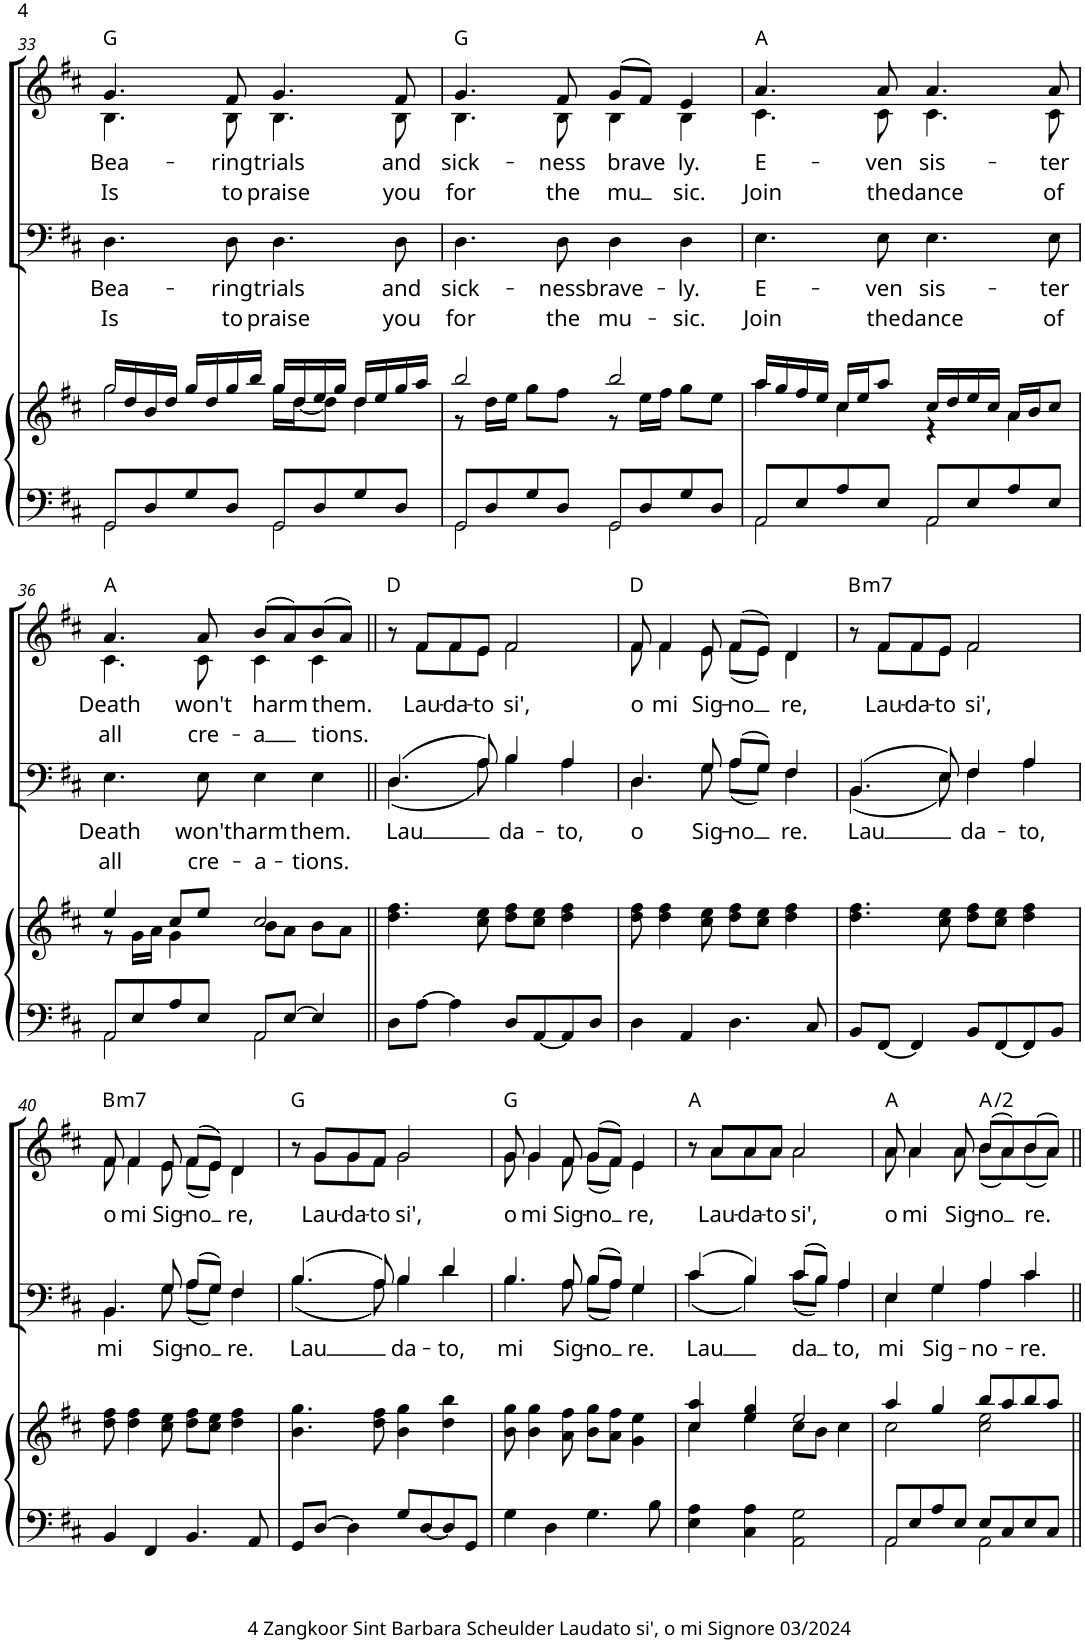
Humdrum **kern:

**kern	**kern	**kern	**text	**text	**kern	**text	**text	**harte
*part3	*part3	*part2	*part2	*part2	*part1	*part1	*part1	*part1
*staff4	*staff3	*staff2	*staff2	*staff2	*staff1	*staff1	*staff1	*
*I"Piano	*	*I"Tenor	*	*	*I"Soprano	*	*	*
*I'Pno	*	*I'T	*	*	*I'S	*	*	*
!!LO:PB:g=z
*clefF4	*clefG2	*clefF4	*	*	*clefG2	*	*	*
*k[f#c#]	*k[f#c#]	*k[f#c#]	*	*	*k[f#c#]	*	*	*
*M4/4	*M4/4	*M4/4	*	*	*M4/4	*	*	*
*met(c)	*met(c)	*met(c)	*	*	*met(c)	*	*	*
=33	=33	=33	=33	=33	=33	=33	=33	=33
*^	*^	*	*	*	*	*	*	*
!	!	!	!	!	!LO:LY:b	!LO:LY:b	!	!LO:LY:b	!LO:LY:b	!
*	*	*	*	*^	*	*	*^	*	*	*
8GG/L	2GG\	16gg/LL	2gg\	4.D\	1ryy	Bea-	Is	4.g/	4.B\	Bea-	Is	G:maj
.	.	16dd/	.	.	.	.	.	.	.	.	.	.
8D/	.	16b/	.	.	.	.	.	.	.	.	.	.
.	.	16dd/JJ	.	.	.	.	.	.	.	.	.	.
8G/	.	16gg/LL	.	.	.	.	.	.	.	.	.	.
.	.	16dd/	.	.	.	.	.	.	.	.	.	.
!	!	!	!	!	!	!LO:LY:b	!LO:LY:b	!	!	!LO:LY:b	!LO:LY:b	!
8D/J	.	16gg/	.	8D\	.	-ring	to	8f#/	8B\	-ring	to	.
.	.	16bb/JJ	.	.	.	.	.	.	.	.	.	.
!	!	!	!	!	!	!LO:LY:b	!LO:LY:b	!	!	!LO:LY:b	!LO:LY:b	!
8GG/L	2GG\	16gg/LL	16gg\LL	4.D\	.	trials	praise	4.g/	4.B\	trials	praise	.
.	.	16dd/	[16dd\J	.	.	.	.	.	.	.	.	.
8D/	.	16ee/	8dd\J]	.	.	.	.	.	.	.	.	.
.	.	16gg/JJ	.	.	.	.	.	.	.	.	.	.
8G/	.	16dd/LL	4dd\	.	.	.	.	.	.	.	.	.
.	.	16ee/	.	.	.	.	.	.	.	.	.	.
!	!	!	!	!	!	!LO:LY:b	!LO:LY:b	!	!	!LO:LY:b	!LO:LY:b	!
8D/J	.	16gg/	.	8D\	.	and	you	8f#/	8B\	and	you	.
.	.	16aa/JJ	.	.	.	.	.	.	.	.	.	.
=34	=34	=34	=34	=34	=34	=34	=34	=34	=34	=34	=34	=34
!	!	!	!	!	!	!LO:LY:b	!LO:LY:b	!	!	!LO:LY:b	!LO:LY:b	!
8GG/L	2GG\	2bb/	8r	4.D\	1ryy	sick-	for	4.g/	4.B\	sick-	for	G:maj
8D/	.	.	16dd\LL	.	.	.	.	.	.	.	.	.
.	.	.	16ee\JJ	.	.	.	.	.	.	.	.	.
8G/	.	.	8gg\L	.	.	.	.	.	.	.	.	.
!	!	!	!	!	!	!LO:LY:b	!LO:LY:b	!	!	!LO:LY:b	!LO:LY:b	!
8D/J	.	.	8ff#\J	8D\	.	-ness	the	8f#/	8B\	-ness	the	.
!	!	!	!	!	!	!LO:LY:b	!LO:LY:b	!	!	!LO:LY:b	!LO:LY:b	!
8GG/L	2GG\	2bb/	8r	4D\	.	brave-	mu-	(8g/L	4B\	brave	mu	.
8D/	.	.	16ee\LL	.	.	.	.	8f#/J)	.	.	.	.
.	.	.	16ff#\JJ	.	.	.	.	.	.	.	.	.
!	!	!	!	!	!	!LO:LY:b	!LO:LY:b	!	!	!LO:LY:b	!LO:LY:b	!
8G/	.	.	8gg\L	4D\	.	-ly.	-sic.	4e/	4B\	ly.	sic.	.
8D/J	.	.	8ee\J	.	.	.	.	.	.	.	.	.
=35	=35	=35	=35	=35	=35	=35	=35	=35	=35	=35	=35	=35
!	!	!	!	!	!	!LO:LY:b	!LO:LY:b	!	!	!LO:LY:b	!LO:LY:b	!
8AA/L	2AA\	16aa/LL	4aa\	4.E\	1ryy	E-	Join	4.a/	4.c#\	E-	Join	A:maj
.	.	16gg/	.	.	.	.	.	.	.	.	.	.
8E/	.	16ff#/	.	.	.	.	.	.	.	.	.	.
.	.	16ee/JJ	.	.	.	.	.	.	.	.	.	.
8A/	.	16cc#/LL	4cc#\	.	.	.	.	.	.	.	.	.
.	.	16ee/J	.	.	.	.	.	.	.	.	.	.
!	!	!	!	!	!	!LO:LY:b	!LO:LY:b	!	!	!LO:LY:b	!LO:LY:b	!
8E/J	.	8aa/J	.	8E\	.	-ven	the	8a/	8c#\	-ven	the	.
!	!	!	!	!	!	!LO:LY:b	!LO:LY:b	!	!	!LO:LY:b	!LO:LY:b	!
8AA/L	2AA\	16cc#/LL	4r	4.E\	.	sis-	dance	4.a/	4.c#\	sis-	dance	.
.	.	16dd/	.	.	.	.	.	.	.	.	.	.
8E/	.	16ee/	.	.	.	.	.	.	.	.	.	.
.	.	16cc#/JJ	.	.	.	.	.	.	.	.	.	.
8A/	.	16a/LL	4a\	.	.	.	.	.	.	.	.	.
.	.	16b/J	.	.	.	.	.	.	.	.	.	.
!	!	!	!	!	!	!LO:LY:b	!LO:LY:b	!	!	!LO:LY:b	!LO:LY:b	!
8E/J	.	8cc#/J	.	8E\	.	-ter	of	8a/	8c#\	-ter	of	.
!!LO:LB:g=z	!!
=36	=36	=36	=36	=36	=36	=36	=36	=36	=36	=36	=36	=36
!	!	!	!	!	!	!LO:LY:b	!LO:LY:b	!	!	!LO:LY:b	!LO:LY:b	!
8AA/L	2AA\	4ee/	8r	4.E\	1ryy	Death	all	4.a/	4.c#\	Death	all	A:maj
8E/	.	.	16g\LL	.	.	.	.	.	.	.	.	.
.	.	.	16a\JJ	.	.	.	.	.	.	.	.	.
8A/	.	8cc#/L	4g\	.	.	.	.	.	.	.	.	.
!	!	!	!	!	!	!LO:LY:b	!LO:LY:b	!	!	!LO:LY:b	!LO:LY:b	!
8E/J	.	8ee/J	.	8E\	.	won't	cre-	8a/	8c#\	won't	cre-	.
!	!	!	!	!	!	!LO:LY:b	!LO:LY:b	!	!	!LO:LY:b	!LO:LY:b	!
8AA/L	2AA\	2cc#/	8b\L	4E\	.	harm	-a-	(8b/L	4c#\	harm	-a	.
[8E/J	.	.	8a\J	.	.	.	.	8a/)	.	.	.	.
!	!	!	!	!	!	!LO:LY:b	!LO:LY:b	!	!	!LO:LY:b	!LO:LY:b	!
4E/]	.	.	8b\L	4E\	.	them.	-tions.	(8b/	4c#\	them.	tions.	.
.	.	.	8a\J	.	.	.	.	8a/J)	.	.	.	.
*v	*v	*	*	*	*	*	*	*	*	*	*	*
=37||	=37||	=37||	=37||	=37||	=37||	=37||	=37||	=37||	=37||	=37||	=37||
!	!	!	!	!	!LO:LY:b	!	!	!	!	!	!
*	*v	*v	*	*	*	*	*	*	*	*	*
8D\L	4.dd\ 4.ff#\	(4.D/	(4.D\	-Lau	.	8r	8ryy	.	.	D:maj
!	!	!	!	!	!	!	!	!LO:LY:b	!	!
[8A\J	.	.	.	.	.	8f#/L	8f#\L	Lau-	.	.
!	!	!	!	!	!	!	!	!LO:LY:b	!	!
4A\]	.	.	.	.	.	8f#/	8f#\	-da-	.	.
!	!	!	!	!	!	!	!	!LO:LY:b	!	!
.	8cc#\ 8ee\	8A/)	8A\)	.	.	8e/J	8e\J	-to	.	.
!	!	!	!	!LO:LY:b	!	!	!	!LO:LY:b	!	!
8D/L	8dd\ 8ff#\L	4B/	4B\	da-	.	2f#/	2f#\	si',	.	.
[8AA/	8cc#\ 8ee\J	.	.	.	.	.	.	.	.	.
!	!	!	!	!LO:LY:b	!	!	!	!	!	!
8AA/]	4dd\ 4ff#\	4A/	4A\	-to,	.	.	.	.	.	.
8D/J	.	.	.	.	.	.	.	.	.	.
=38	=38	=38	=38	=38	=38	=38	=38	=38	=38	=38
!	!	!	!	!LO:LY:b	!	!	!	!LO:LY:b	!	!
4D\	8dd\ 8ff#\	4.D/	4.D\	o	.	8f#/	8f#\	o	.	D:maj
!	!	!	!	!	!	!	!	!LO:LY:b	!	!
.	4dd\ 4ff#\	.	.	.	.	4f#/	4f#\	mi	.	.
4AA/	.	.	.	.	.	.	.	.	.	.
!	!	!	!	!LO:LY:b	!	!	!	!LO:LY:b	!	!
.	8cc#\ 8ee\	8G/	8G\	Sig-	.	8e/	8e\	Sig-	.	.
!	!	!	!	!LO:LY:b	!	!	!	!LO:LY:b	!	!
4.D\	8dd\ 8ff#\L	(8A/L	(8A\L	-no	.	(8f#/L	(8f#\L	-no	.	.
.	8cc#\ 8ee\J	8G/J)	8G\J)	.	.	8e/J)	8e\J)	.	.	.
!	!	!	!	!LO:LY:b	!	!	!	!LO:LY:b	!	!
.	4dd\ 4ff#\	4F#/	4F#\	re.	.	4d/	4d\	re,	.	.
8C#/	.	.	.	.	.	.	.	.	.	.
=39	=39	=39	=39	=39	=39	=39	=39	=39	=39	=39
!	!	!	!	!LO:LY:b	!	!	!	!	!	!LO:H:kt=m7
8BB/L	4.dd\ 4.ff#\	(4.BB/	(4.BB\	Lau	.	8r	8ryy	.	.	B:min7
!	!	!	!	!	!	!	!	!LO:LY:b	!	!
[8FF#/J	.	.	.	.	.	8f#/L	8f#\L	Lau-	.	.
!	!	!	!	!	!	!	!	!LO:LY:b	!	!
4FF#/]	.	.	.	.	.	8f#/	8f#\	-da-	.	.
!	!	!	!	!	!	!	!	!LO:LY:b	!	!
.	8cc#\ 8ee\	8E/)	8E\)	.	.	8e/J	8e\J	-to	.	.
!	!	!	!	!LO:LY:b	!	!	!	!LO:LY:b	!	!
8BB/L	8dd\ 8ff#\L	4F#/	4F#\	da-	.	2f#/	2f#\	si',	.	.
[8FF#/	8cc#\ 8ee\J	.	.	.	.	.	.	.	.	.
!	!	!	!	!LO:LY:b	!	!	!	!	!	!
8FF#/]	4dd\ 4ff#\	4A/	4A\	-to,	.	.	.	.	.	.
8BB/J	.	.	.	.	.	.	.	.	.	.
!!LO:LB:g=z	!!
=40	=40	=40	=40	=40	=40	=40	=40	=40	=40	=40
!	!	!	!	!LO:LY:b	!	!	!	!LO:LY:b	!	!LO:H:kt=m7
4BB/	8dd\ 8ff#\	4.BB/	4.BB\	mi	.	8f#/	8f#\	o	.	B:min7
!	!	!	!	!	!	!	!	!LO:LY:b	!	!
.	4dd\ 4ff#\	.	.	.	.	4f#/	4f#\	mi	.	.
4FF#/	.	.	.	.	.	.	.	.	.	.
!	!	!	!	!LO:LY:b	!	!	!	!LO:LY:b	!	!
.	8cc#\ 8ee\	8G/	8G\	Sig-	.	8e/	8e\	Sig-	.	.
!	!	!	!	!LO:LY:b	!	!	!	!LO:LY:b	!	!
4.BB/	8dd\ 8ff#\L	(8A/L	(8A\L	-no	.	(8f#/L	(8f#\L	-no	.	.
.	8cc#\ 8ee\J	8G/J)	8G\J)	.	.	8e/J)	8e\J)	.	.	.
!	!	!	!	!LO:LY:b	!	!	!	!LO:LY:b	!	!
.	4dd\ 4ff#\	4F#/	4F#\	re.	.	4d/	4d\	re,	.	.
8AA/	.	.	.	.	.	.	.	.	.	.
=41	=41	=41	=41	=41	=41	=41	=41	=41	=41	=41
!	!	!	!	!LO:LY:b	!	!	!	!	!	!
8GG/L	4.b\ 4.gg\	(4.B/	(4.B\	Lau	.	8r	8ryy	.	.	G:maj
!	!	!	!	!	!	!	!	!LO:LY:b	!	!
[8D/J	.	.	.	.	.	8g/L	8g\L	Lau-	.	.
!	!	!	!	!	!	!	!	!LO:LY:b	!	!
4D\]	.	.	.	.	.	8g/	8g\	-da-	.	.
!	!	!	!	!	!	!	!	!LO:LY:b	!	!
.	8dd\ 8ff#\	8A/)	8A\)	.	.	8f#/J	8f#\J	-to	.	.
!	!	!	!	!LO:LY:b	!	!	!	!LO:LY:b	!	!
8G/L	4b\ 4gg\	4B/	4B\	da-	.	2g/	2g\	si',	.	.
[8D/	.	.	.	.	.	.	.	.	.	.
!	!	!	!	!LO:LY:b	!	!	!	!	!	!
8D/]	4dd\ 4bb\	4d/	4d\	-to,	.	.	.	.	.	.
8GG/J	.	.	.	.	.	.	.	.	.	.
=42	=42	=42	=42	=42	=42	=42	=42	=42	=42	=42
!	!	!	!	!LO:LY:b	!	!	!	!LO:LY:b	!	!
4G\	8b\ 8gg\	4.B/	4.B\	mi	.	8g/	8g\	o	.	G:maj
!	!	!	!	!	!	!	!	!LO:LY:b	!	!
.	4b\ 4gg\	.	.	.	.	4g/	4g\	mi	.	.
4D\	.	.	.	.	.	.	.	.	.	.
!	!	!	!	!LO:LY:b	!	!	!	!LO:LY:b	!	!
.	8a\ 8ff#\	8A/	8A\	Sig-	.	8f#/	8f#\	Sig-	.	.
!	!	!	!	!LO:LY:b	!	!	!	!LO:LY:b	!	!
4.G\	8b\ 8gg\L	(8B/L	(8B\L	-no	.	(8g/L	(8g\L	-no	.	.
.	8a\ 8ff#\J	8A/J)	8A\J)	.	.	8f#/J)	8f#\J)	.	.	.
!	!	!	!	!LO:LY:b	!	!	!	!LO:LY:b	!	!
.	4g\ 4ee\	4G/	4G\	re.	.	4e/	4e\	re,	.	.
8B\	.	.	.	.	.	.	.	.	.	.
=43	=43	=43	=43	=43	=43	=43	=43	=43	=43	=43
*	*^	*	*	*	*	*	*	*	*	*
!	!	!	!	!	!LO:LY:b	!	!	!	!	!	!
4E\ 4A\	4cc#/ 4aa/	4cc#\	(4c#/	(4c#\	-Lau	.	8r	8ryy	.	.	A:maj
!	!	!	!	!	!	!	!	!	!LO:LY:b	!	!
.	.	.	.	.	.	.	8a/L	8a\L	Lau-	.	.
!	!	!	!	!	!	!	!	!	!LO:LY:b	!	!
4C#\ 4A\	4ee/ 4gg/	4ee\	4B/)	4B\)	.	.	8a/	8a\	-da-	.	.
!	!	!	!	!	!	!	!	!	!LO:LY:b	!	!
.	.	.	.	.	.	.	8a/J	8a\J	-to	.	.
!	!	!	!	!	!LO:LY:b	!	!	!	!LO:LY:b	!	!
2AA\ 2G\	2ee/	8cc#\L	(8c#/L	(8c#\L	da	.	2a/	2a\	si',	.	.
.	.	8b\J	8B/J)	8B\J)	.	.	.	.	.	.	.
!	!	!	!	!	!LO:LY:b	!	!	!	!	!	!
.	.	4cc#\	4A/	4A\	to,	.	.	.	.	.	.
=44	=44	=44	=44	=44	=44	=44	=44	=44	=44	=44	=44
*^	*	*	*	*	*	*	*	*	*	*	*
!	!	!	!	!	!	!LO:LY:b	!	!	!	!LO:LY:b	!	!
8AA/L	2AA\	4aa/	2cc#\	4E/	4E\	mi	.	8a/	8a\	o	.	A:maj
!	!	!	!	!	!	!	!	!	!	!LO:LY:b	!	!
8E/	.	.	.	.	.	.	.	4a/	4a\	mi	.	.
!	!	!	!	!	!	!LO:LY:b	!	!	!	!	!	!
8A/	.	4gg/	.	4G/	4G\	Sig-	.	.	.	.	.	.
!	!	!	!	!	!	!	!	!	!	!LO:LY:b	!	!
8E/J	.	.	.	.	.	.	.	8a/	8a\	Sig-	.	.
!	!	!	!	!	!	!LO:LY:b	!	!	!	!LO:LY:b	!	!
8E/L	2AA\	8bb/L	2cc#\ 2ee\	4A/	4A\	-no-	.	(8b/L	(8b\L	-no	.	A:maj(2)
8C#/	.	8aa/	.	.	.	.	.	8a/)	8a\)	.	.	.
!	!	!	!	!	!	!LO:LY:b	!	!	!	!LO:LY:b	!	!
8E/	.	8bb/	.	4c#/	4c#\	-re.	.	(8b/	(8b\	re.	.	.
8C#/J	.	8aa/J	.	.	.	.	.	8a/J)	8a\J)	.	.	.
*v	*v	*	*	*v	*v	*	*	*v	*v	*	*	*
*	*v	*v	*	*	*	*	*	*	*
=||	=||	=||	=||	=||	=||	=||	=||	=||
*-	*-	*-	*-	*-	*-	*-	*-	*-
